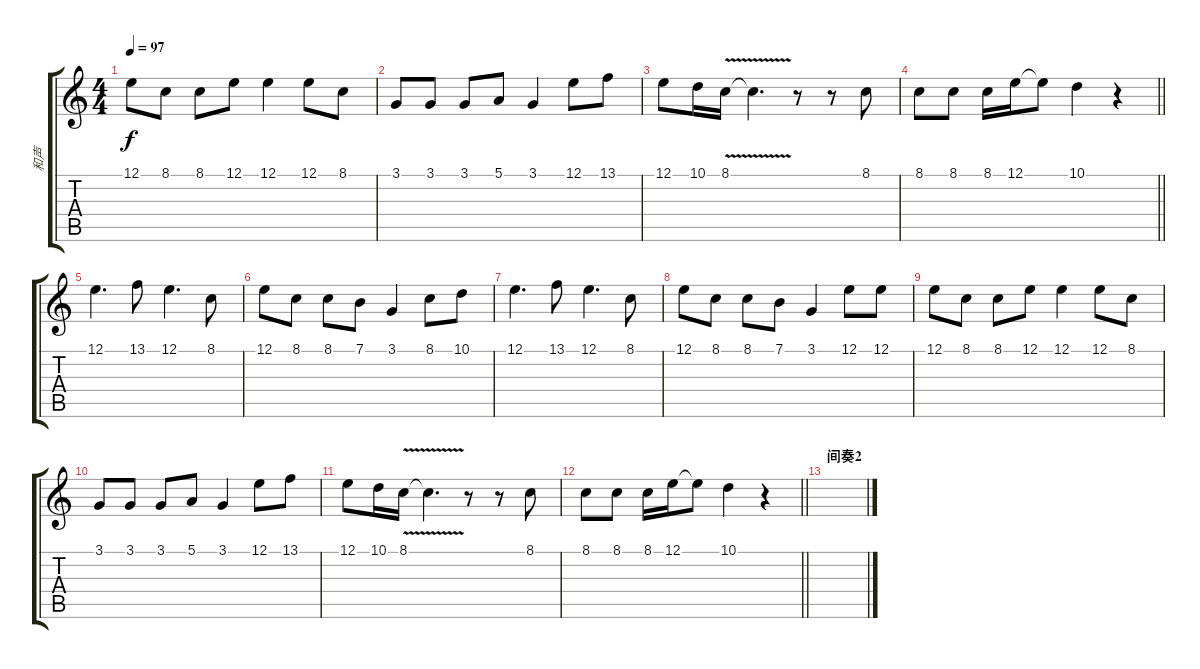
\track ("和声" "和声") {instrument reedorgan}
\staff {score tabs}
\tuning (E4 B3 G3 D3 A2 E2) {hide}
\ts (4 4)
\tempo 97
\clef g2
\ks c
12.1.8{dy f} 8.1.8 8.1.8 12.1.8 12.1.4 12.1.8 8.1.8 |
3.1.8 3.1.8 3.1.8 5.1.8 3.1.4 12.1.8 13.1.8 |
12.1.8 10.1.16 8.1{v}.16 8.1{t}.4{d} r.8 r.8 8.1.8 |
\barLineRight lightlight
8.1.8 8.1.8 8.1.16 12.1.16 12.1{t}.8 10.1.4 r.4 |
12.1.4{d} 13.1.8 12.1.4{d} 8.1.8 |
12.1.8 8.1.8 8.1.8 7.1.8 3.1.4 8.1.8 10.1.8 |
12.1.4{d} 13.1.8 12.1.4{d} 8.1.8 |
12.1.8 8.1.8 8.1.8 7.1.8 3.1.4 12.1.8 12.1.8 |
12.1.8 8.1.8 8.1.8 12.1.8 12.1.4 12.1.8 8.1.8 |
3.1.8 3.1.8 3.1.8 5.1.8 3.1.4 12.1.8 13.1.8 |
12.1.8 10.1.16 8.1{v}.16 8.1{t}.4{d} r.8 r.8 8.1.8 |
\barLineRight lightlight
8.1.8 8.1.8 8.1.16 12.1.16 12.1{t}.8 10.1.4 r.4 |
\section ("" "间奏2")
